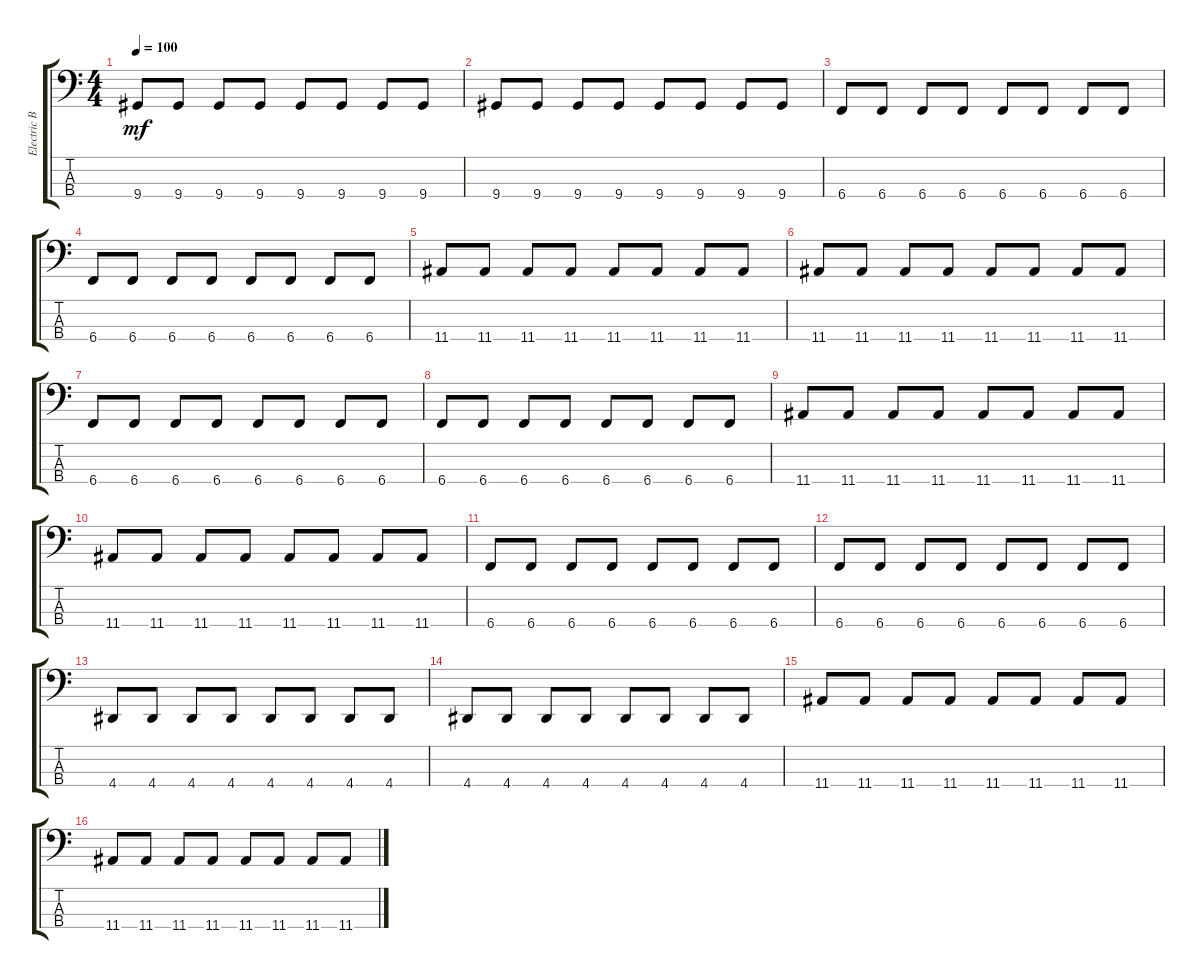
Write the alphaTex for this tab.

\track ("Electric Bass" "Electric B") {instrument electricbassfinger}
\staff {score tabs}
\tuning (G2 B1 Gb1 B0) {hide}
\ts (4 4)
\tempo 100
\clef f4
\ks c
9.4.8{dy mf} 9.4.8 9.4.8 9.4.8 9.4.8 9.4.8 9.4.8 9.4.8 |
9.4.8 9.4.8 9.4.8 9.4.8 9.4.8 9.4.8 9.4.8 9.4.8 |
6.4.8 6.4.8 6.4.8 6.4.8 6.4.8 6.4.8 6.4.8 6.4.8 |
6.4.8 6.4.8 6.4.8 6.4.8 6.4.8 6.4.8 6.4.8 6.4.8 |
11.4.8 11.4.8 11.4.8 11.4.8 11.4.8 11.4.8 11.4.8 11.4.8 |
11.4.8 11.4.8 11.4.8 11.4.8 11.4.8 11.4.8 11.4.8 11.4.8 |
6.4.8 6.4.8 6.4.8 6.4.8 6.4.8 6.4.8 6.4.8 6.4.8 |
6.4.8 6.4.8 6.4.8 6.4.8 6.4.8 6.4.8 6.4.8 6.4.8 |
11.4.8 11.4.8 11.4.8 11.4.8 11.4.8 11.4.8 11.4.8 11.4.8 |
11.4.8 11.4.8 11.4.8 11.4.8 11.4.8 11.4.8 11.4.8 11.4.8 |
6.4.8 6.4.8 6.4.8 6.4.8 6.4.8 6.4.8 6.4.8 6.4.8 |
6.4.8 6.4.8 6.4.8 6.4.8 6.4.8 6.4.8 6.4.8 6.4.8 |
4.4.8 4.4.8 4.4.8 4.4.8 4.4.8 4.4.8 4.4.8 4.4.8 |
4.4.8 4.4.8 4.4.8 4.4.8 4.4.8 4.4.8 4.4.8 4.4.8 |
11.4.8 11.4.8 11.4.8 11.4.8 11.4.8 11.4.8 11.4.8 11.4.8 |
11.4.8 11.4.8 11.4.8 11.4.8 11.4.8 11.4.8 11.4.8 11.4.8
